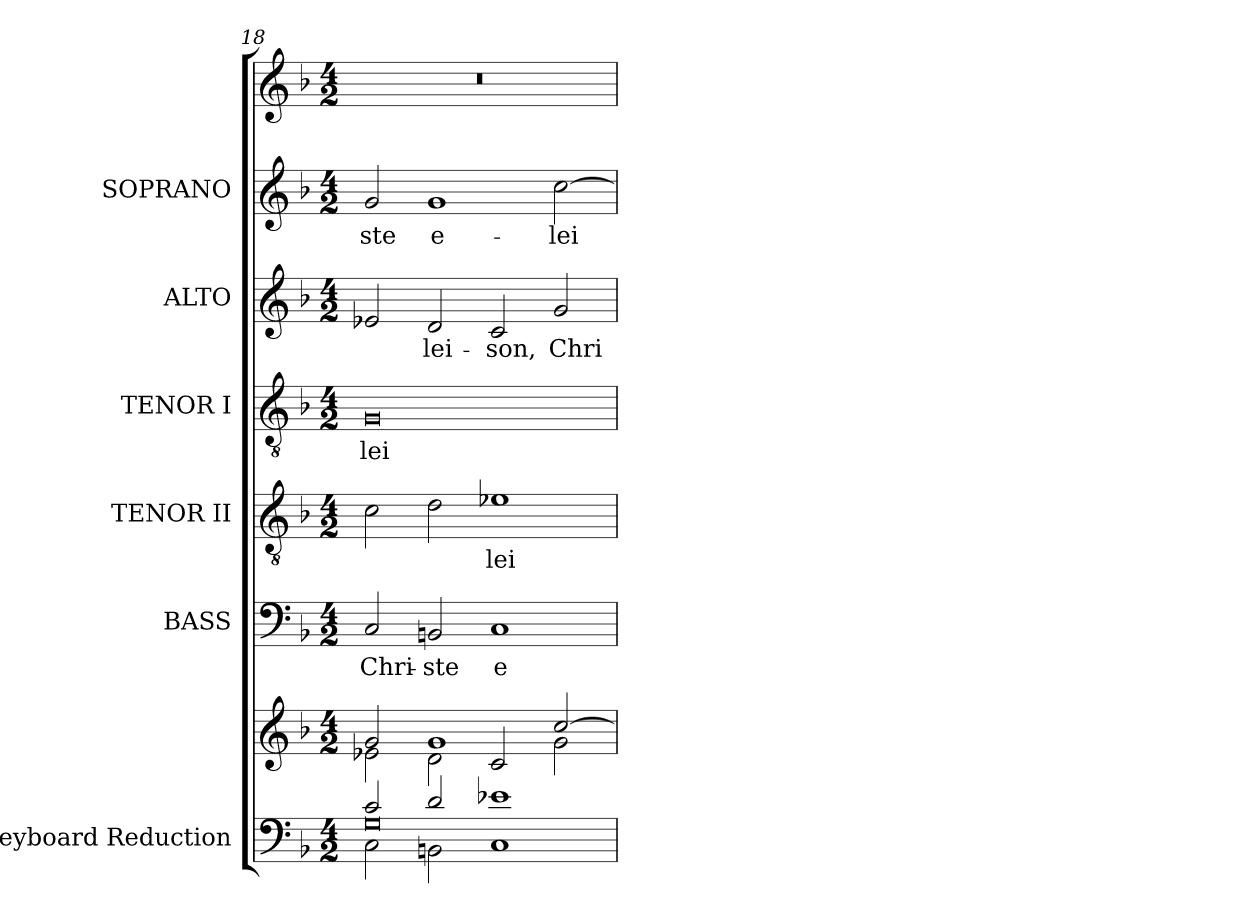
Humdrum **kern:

**kern	**kern	**kern	**text	**kern	**text	**kern	**text	**kern	**text	**kern	**text	**kern
*part7	*part7	*part6	*part6	*part5	*part5	*part4	*part4	*part3	*part3	*part2	*part2	*part1
*staff8	*staff7	*staff6	*staff6	*staff5	*staff5	*staff4	*staff4	*staff3	*staff3	*staff2	*staff2	*staff1
*I"Keyboard Reduction	*	*I"BASS	*	*I"TENOR II	*	*I"TENOR I	*	*I"ALTO	*	*I"SOPRANO	*	*
*I'Reduc.	*	*I'B.	*	*I'T. II	*	*I'T. I	*	*I'A.	*	*I'S.	*	*
*clefF4	*clefG2	*clefF4	*	*clefGv2	*	*clefGv2	*	*clefG2	*	*clefG2	*	*clefG2
*	*	*	*	*ITrd7c12	*	*ITrd7c12	*	*	*	*	*	*
*k[b-]	*k[b-]	*k[b-]	*	*k[b-]	*	*k[b-]	*	*k[b-]	*	*k[b-]	*	*k[b-]
*F:	*F:	*F:	*	*F:	*	*F:	*	*F:	*	*F:	*	*F:
*M4/2	*M4/2	*M4/2	*	*M4/2	*	*M4/2	*	*M4/2	*	*M4/2	*	*M4/2
=18	=18	=18	=18	=18	=18	=18	=18	=18	=18	=18	=18	=18
*^	*^	*	*	*	*	*	*	*	*	*	*	*
*	*^	*	*	*	*	*	*	*	*	*	*	*	*	*
!	!	!	!	!	!	!LO:LY:b:color=#000000	!	!	!	!	!	!	!	!	!
!	!	!	!	!	!	!	!	!	!	!LO:LY:b:color=#000000	!	!	!	!	!
!	!	!	!	!	!	!	!	!	!	!	!	!	!	!LO:LY:b:color=#000000	!LO:N:vis=1
2ci/	2Ci\	0Gi	2gi/	2e-Xi\	2Ci/	Chri-	2Ci\	.	0GGi	-lei-	2e-Xi/	.	2gi/	-ste	0r
!	!	!	!	!	!	!LO:LY:b:color=#000000	!	!	!	!	!	!	!	!	!
!	!	!	!	!	!	!	!	!	!	!	!	!LO:LY:b:color=#000000	!	!	!
!	!	!	!	!	!	!	!	!	!	!	!	!	!	!LO:LY:b:color=#000000	!
2di/	2BBni\	.	1gi	2di\	2BBni/	-ste	2Di\	.	.	.	2di/	-lei-	1gi	e-	.
!	!	!	!	!	!	!LO:LY:b:color=#000000	!	!	!	!	!	!	!	!	!
!	!	!	!	!	!	!	!	!LO:LY:b:color=#000000	!	!	!	!	!	!	!
!	!	!	!	!	!	!	!	!	!	!	!	!LO:LY:b:color=#000000	!	!	!
1e-Xi	1Ci	.	.	2ci/	1Ci	e-	1E-Xi	-lei-	.	.	2ci/	-son,	.	.	.
!	!	!	!	!	!	!	!	!	!	!	!	!LO:LY:b:color=#000000	!	!	!
!	!	!	!	!	!	!	!	!	!	!	!	!	!	!LO:LY:b:color=#000000	!
.	.	.	[2cci/	2gi\	.	.	.	.	.	.	2gi/	Chri-	[2cci\	-lei-	.
*v	*v	*v	*	*	*	*	*	*	*	*	*	*	*	*	*
*	*v	*v	*	*	*	*	*	*	*	*	*	*	*
=	=	=	=	=	=	=	=	=	=	=	=	=
*-	*-	*-	*-	*-	*-	*-	*-	*-	*-	*-	*-	*-
